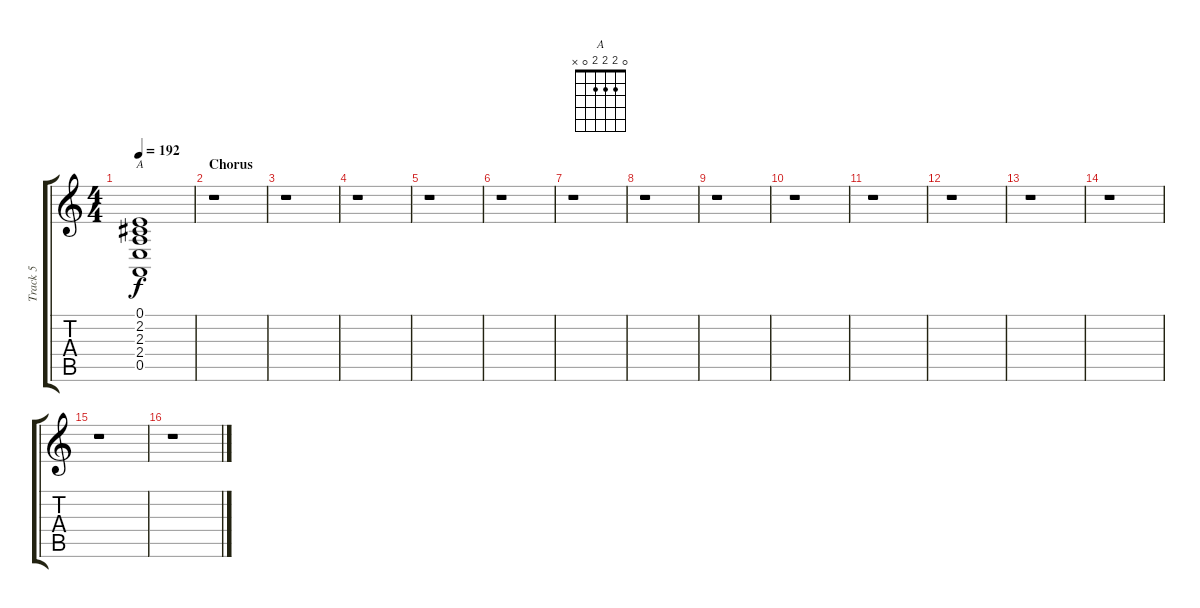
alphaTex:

\track ("Track 5" "Track 5") {instrument brightacousticpiano}
\staff {score tabs}
\tuning (E4 B3 G3 D3 A2 E2) {hide}
\chord ("A" 0 2 2 2 0 x)
\ts (4 4)
\tempo 192
\clef g2
\ks c
(0.1{t} 2.2{t} 2.3{t} 2.4{t} 0.5{t}).1{ch "A" dy f} |
\section ("" "Chorus")
r.1 |
r.1 |
r.1 |
r.1 |
r.1 |
r.1 |
r.1 |
r.1 |
r.1 |
r.1 |
r.1 |
r.1 |
r.1 |
r.1 |
r.1
